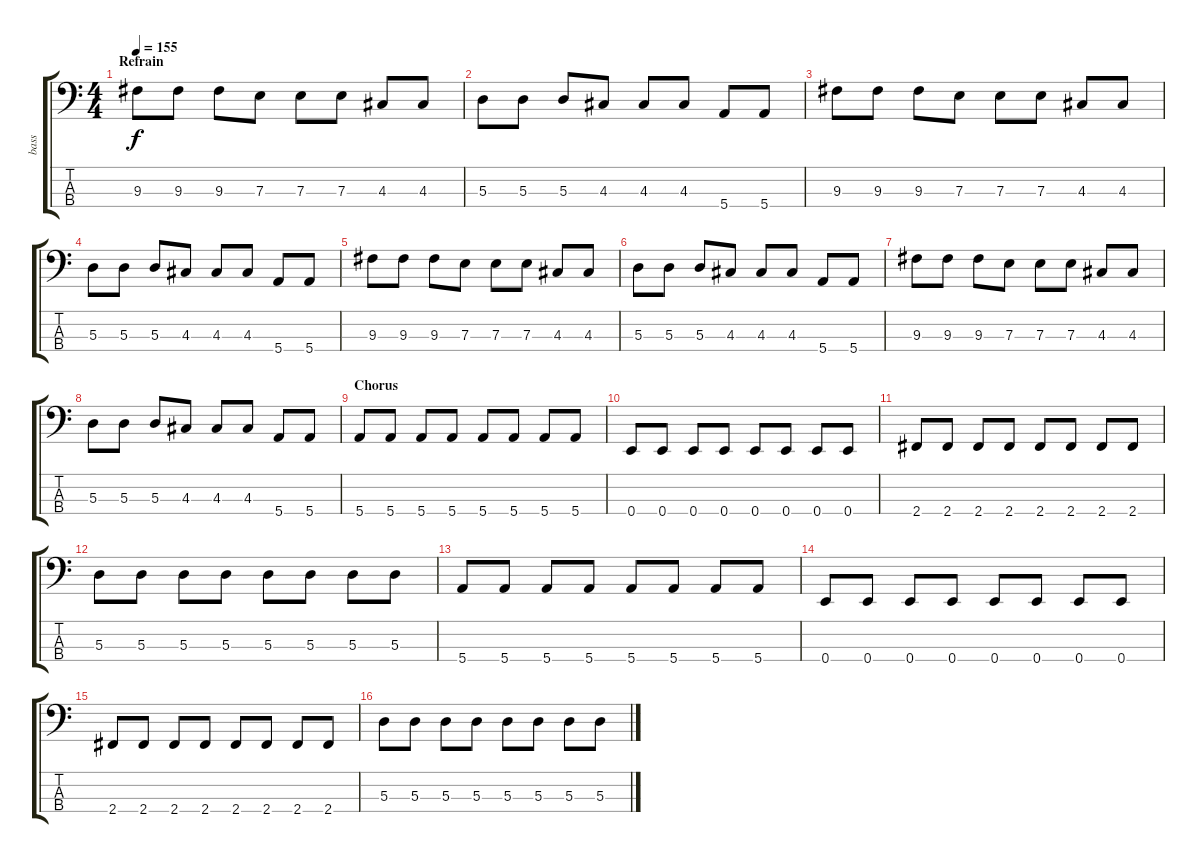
\track ("bass" "bass") {instrument electricbassfinger}
\staff {score tabs}
\tuning (G2 D2 A1 E1) {hide}
\ts (4 4)
\section ("" "Refrain")
\tempo 155
\clef f4
\ks c
9.3.8{dy f} 9.3.8 9.3.8 7.3.8 7.3.8 7.3.8 4.3.8 4.3.8 |
5.3.8 5.3.8 5.3.8 4.3.8 4.3.8 4.3.8 5.4.8 5.4.8 |
9.3.8 9.3.8 9.3.8 7.3.8 7.3.8 7.3.8 4.3.8 4.3.8 |
5.3.8 5.3.8 5.3.8 4.3.8 4.3.8 4.3.8 5.4.8 5.4.8 |
9.3.8 9.3.8 9.3.8 7.3.8 7.3.8 7.3.8 4.3.8 4.3.8 |
5.3.8 5.3.8 5.3.8 4.3.8 4.3.8 4.3.8 5.4.8 5.4.8 |
9.3.8 9.3.8 9.3.8 7.3.8 7.3.8 7.3.8 4.3.8 4.3.8 |
5.3.8 5.3.8 5.3.8 4.3.8 4.3.8 4.3.8 5.4.8 5.4.8 |
\section ("" "Chorus")
5.4.8 5.4.8 5.4.8 5.4.8 5.4.8 5.4.8 5.4.8 5.4.8 |
0.4.8 0.4.8 0.4.8 0.4.8 0.4.8 0.4.8 0.4.8 0.4.8 |
2.4.8 2.4.8 2.4.8 2.4.8 2.4.8 2.4.8 2.4.8 2.4.8 |
5.3.8 5.3.8 5.3.8 5.3.8 5.3.8 5.3.8 5.3.8 5.3.8 |
5.4.8 5.4.8 5.4.8 5.4.8 5.4.8 5.4.8 5.4.8 5.4.8 |
0.4.8 0.4.8 0.4.8 0.4.8 0.4.8 0.4.8 0.4.8 0.4.8 |
2.4.8 2.4.8 2.4.8 2.4.8 2.4.8 2.4.8 2.4.8 2.4.8 |
5.3.8 5.3.8 5.3.8 5.3.8 5.3.8 5.3.8 5.3.8 5.3.8
